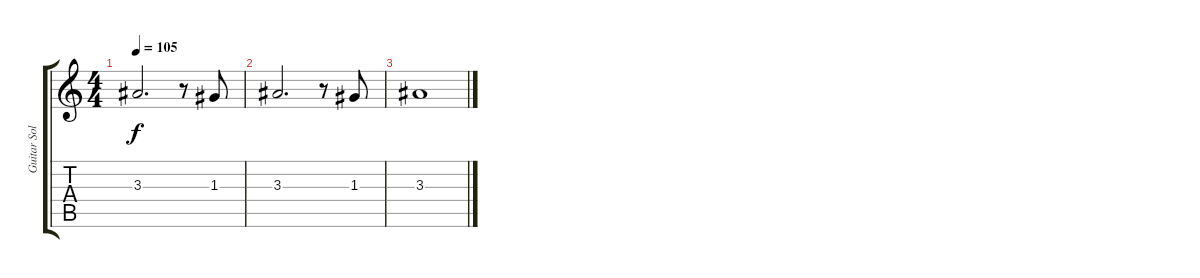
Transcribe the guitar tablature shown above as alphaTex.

\track ("Guitar Solo 2" "Guitar Sol") {instrument overdrivenguitar}
\staff {score tabs}
\tuning (E4 B3 G3 D3 A2 E2) {hide}
\ts (4 4)
\tempo 105
\clef g2
\ks c
3.3.2{d dy f volume 0} r.8 1.3.8 |
3.3.2{d} r.8 1.3.8 |
3.3.1
